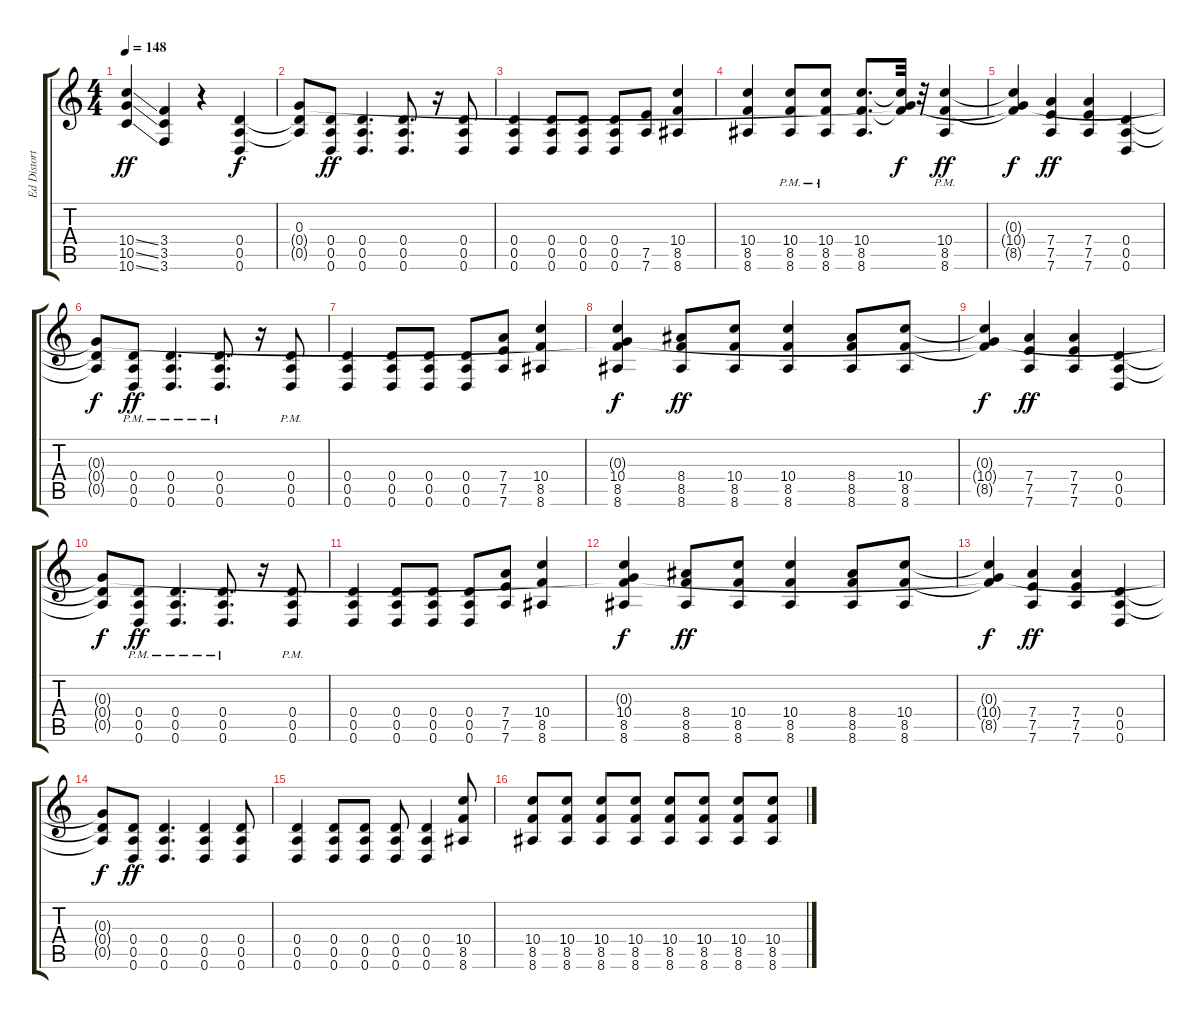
\track ("Ed Distortion" "Ed Distort") {instrument distortionguitar}
\staff {score tabs}
\tuning (E4 B3 G3 D3 A2 D2) {hide}
\ts (4 4)
\tempo 148
\clef g2
\ks c
(10.4{ss} 10.5{ss} 10.6{ss}).4{dy ff} (3.4 3.5 3.6).4 r.4 (0.4 0.5 0.6).4{dy f} |
(0.3 0.4{t} 0.5{t}).8 (0.4 0.5 0.6).8{dy ff} (0.4 0.5 0.6).4{d} (0.4 0.5 0.6).8{d} r.16 (0.4 0.5 0.6).8 |
(0.4 0.5 0.6).4 (0.4 0.5 0.6).8 (0.4 0.5 0.6).8 (0.4 0.5 0.6).8 (7.5 7.6).8 (10.4 8.5 8.6).4 |
(10.4 8.5 8.6).4 (10.4 8.5{pm} 8.6).8 (10.4 8.5{pm} 8.6).8 (10.4 8.5 8.6).8{d} (0.3{t} 10.4{t} 8.5{t}).32{dy f} r.32 (10.4 8.5{pm} 8.6).4{dy ff} |
(0.3{t} 10.4{t} 8.5{t}).4{dy f} (7.4 7.5 7.6).4{dy ff} (7.4 7.5 7.6).4 (0.4 0.5 0.6).4 |
(0.3{t} 0.4{t} 0.5{t}).8{dy f} (0.4 0.5 0.6{pm}).8{dy ff} (0.4 0.5 0.6{pm}).4{d} (0.4 0.5 0.6{pm}).8{d} r.16 (0.4 0.5 0.6{pm}).8 |
(0.4 0.5 0.6).4 (0.4 0.5 0.6).8 (0.4 0.5 0.6).8 (0.4 0.5 0.6).8 (7.4 7.5 7.6).8 (10.4 8.5 8.6).4 |
(0.3{t} 10.4 8.5 8.6).4{dy f} (8.4 8.5 8.6).8{dy ff} (10.4 8.5 8.6).8 (10.4 8.5 8.6).4 (8.4 8.5 8.6).8 (10.4 8.5 8.6).8 |
(0.3{t} 10.4{t} 8.5{t}).4{dy f} (7.4 7.5 7.6).4{dy ff} (7.4 7.5 7.6).4 (0.4 0.5 0.6).4 |
(0.3{t} 0.4{t} 0.5{t}).8{dy f} (0.4 0.5 0.6{pm}).8{dy ff} (0.4 0.5 0.6{pm}).4{d} (0.4 0.5 0.6{pm}).8{d} r.16 (0.4 0.5 0.6{pm}).8 |
(0.4 0.5 0.6).4 (0.4 0.5 0.6).8 (0.4 0.5 0.6).8 (0.4 0.5 0.6).8 (7.4 7.5 7.6).8 (10.4 8.5 8.6).4 |
(0.3{t} 10.4 8.5 8.6).4{dy f} (8.4 8.5 8.6).8{dy ff} (10.4 8.5 8.6).8 (10.4 8.5 8.6).4 (8.4 8.5 8.6).8 (10.4 8.5 8.6).8 |
(0.3{t} 10.4{t} 8.5{t}).4{dy f} (7.4 7.5 7.6).4{dy ff} (7.4 7.5 7.6).4 (0.4 0.5 0.6).4 |
(0.3{t} 0.4{t} 0.5{t}).8{dy f} (0.4 0.5 0.6).8{dy ff} (0.4 0.5 0.6).4{d} (0.4 0.5 0.6).4 (0.4 0.5 0.6).8 |
(0.4 0.5 0.6).4 (0.4 0.5 0.6).8 (0.4 0.5 0.6).8 (0.4 0.5 0.6).8 (0.4 0.5 0.6).4 (10.4 8.5 8.6).8 |
(10.4 8.5 8.6).8 (10.4 8.5 8.6).8 (10.4 8.5 8.6).8 (10.4 8.5 8.6).8 (10.4 8.5 8.6).8 (10.4 8.5 8.6).8 (10.4 8.5 8.6).8 (10.4 8.5 8.6).8
